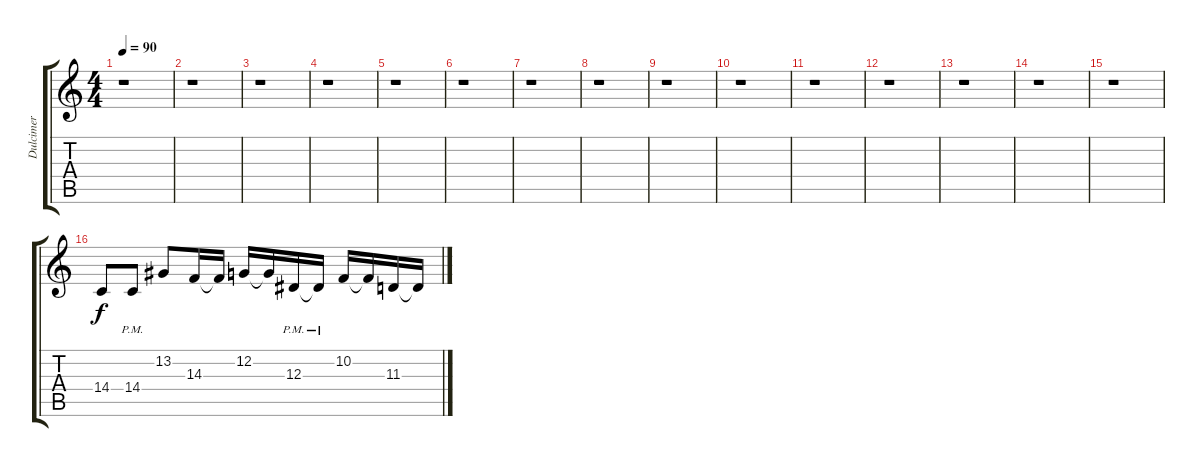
\track ("Dulcimer" "Dulcimer") {instrument pad1newage}
\staff {score tabs}
\tuning (C4 G3 Eb3 Bb2 F2 C2) {hide}
\ts (4 4)
\tempo 90
\clef g2
\ks c
r.1{dy f} |
r.1 |
r.1 |
r.1 |
r.1 |
r.1 |
r.1 |
r.1 |
r.1 |
r.1 |
r.1 |
r.1 |
r.1 |
r.1 |
r.1 |
14.4.8 14.4{pm}.8 13.2.8 14.3.16 14.3{t}.16 12.2.16 12.2{t}.16 12.3{pm}.16 12.3{pm t}.16 10.2.16 10.2{t}.16 11.3.16 11.3{t}.16
